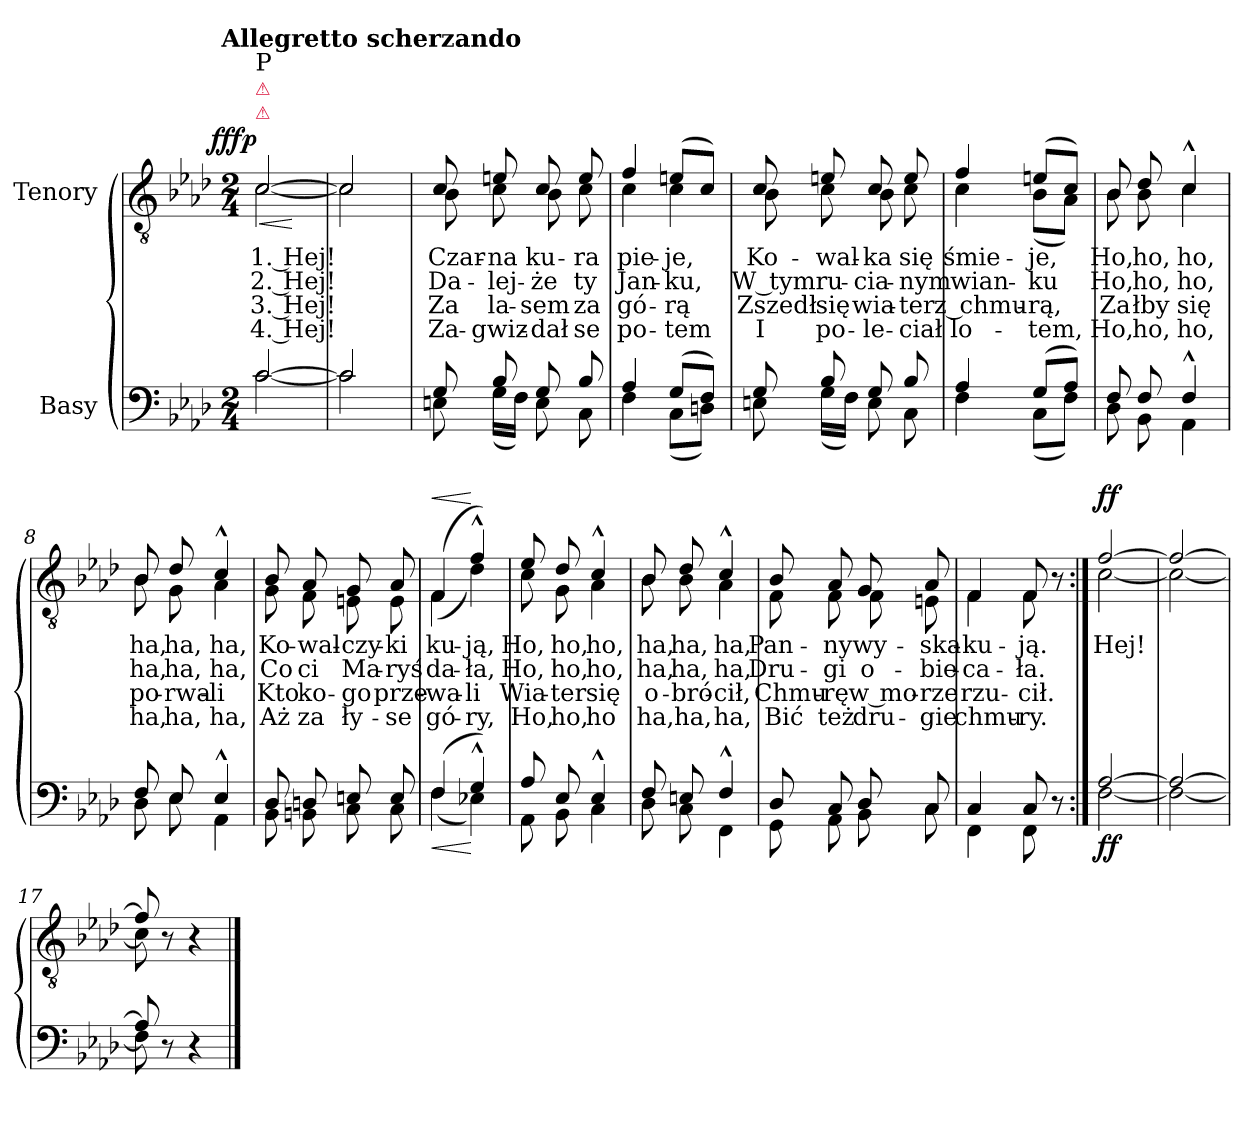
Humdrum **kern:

**kern	**dynam	**kern	**text	**text	**text	**text	**dynam
*part2	*part2	*part1	*part1	*part1	*part1	*part1	*part1
*staff2	*staff2	*staff1	*staff1	*staff1	*staff1	*staff1	*staff1
*I"Basy	*	*I"Tenory	*	*	*	*	*
*clefF4	*	*clefGv2	*	*	*	*	*
*k[b-e-a-d-]	*	*k[b-e-a-d-]	*	*	*	*	*
!!LO:TX:omd:t=Allegretto scherzando
*M2/4	*	*M2/4	*	*	*	*	*
*MM108	*	*MM108	*	*	*	*	*
=1	=1	=1	=1	=1	=1	=1	=1
*^	*	*^	*	*	*	*	*
!	!	!	!LO:TX:a:color=crimson:t=⚠	!	!	!	!	!	!
!	!	!	!LO:TX:a:color=crimson:t=⚠	!	!	!	!	!	!
!	!	!	!LO:TX:a:t=P	!	!	!	!	!	!
!	!	!	!	!	!	!	!	!	!LO:HP:b
!	!	!	!	!	!	!	!	!	!LO:HP:n=1:b
!	!	!	!	!	!	!	!	!	!LO:DY:n=1:b:rj
!	!	!	!	!	!	!	!	!	!LO:DY:n=2:b:rj
!	!	!	!	!	!	!	!	!	!LO:DY:n=3:b:rj
!	!	!	!	!	!	!	!	!	!LO:DY:n=4:b:rj
[2c/	[2c\	.	[2c/	[2c\	1. Hej!	2. Hej!	3. Hej!	4. Hej!	> < f f f p
*v	*v	*	*	*	*	*	*	*	*
*	*	*v	*v	*	*	*	*	*
.	.	.	.	.	.	.	] [
=2	=2	=2	=2	=2	=2	=2	=2
*^	*	*^	*	*	*	*	*
2c/]	2c\]	.	2c/]	2c\]	.	.	.	.	.
=3	=3	=3	=3	=3	=3	=3	=3	=3	=3
!	!	!	!	!	!	!	!	!	!LO:DY:b:rj
!	!	!	!	!	!	!	!	!	!LO:DY:n=1:b:rj
8G/	8En\	.	8c/	8B-\	Czar-	Da-	Za	Za-	p f
8B-/	(>16G\LL	.	8en/	8c\	-na	-lej-	la-	-gwiz-	.
.	16F\JJ)	.	.	.	.	.	.	.	.
8G/	8E\	.	8c/	8B-\	ku-	-że	-sem	-dał	.
8B-/	8C\	.	8e/	8c\	-ra	ty	za	se	.
=4	=4	=4	=4	=4	=4	=4	=4	=4	=4
4A-/	4F\	.	4f/	4c\	pie-	Jan-	gó-	po-	.
(>8G/L	(<8C\L	.	(<8en/L	4c\	-je,	-ku,	-rą	-tem	.
8F/J)	8Dn\J)	.	8c/J)	.	.	.	.	.	.
=5	=5	=5	=5	=5	=5	=5	=5	=5	=5
8G/	8En\	.	8c/	8B-\	Ko-	W tym	Zszedł	I	.
8B-/	(>16G\LL	.	8en/	8c\	-wal-	ru-	się	po-	.
.	16F\JJ)	.	.	.	.	.	.	.	.
8G/	8E\	.	8c/	8B-\	-ka	-cia-	wia-	-le-	.
8B-/	8C\	.	8e/	8c\	się	-nym	-ter	-ciał	.
=6	=6	=6	=6	=6	=6	=6	=6	=6	=6
4A-/	4F\	.	4f/	4c\	śmie-	wian-	z chmu-	lo-	.
(>8G/L	(<8C\L	.	(>8en/L	(<8B-\L	-je,	-ku	-rą,	-tem,	.
8A-/J)	8F\J)	.	8c/J)	8A-\J)	.	.	.	.	.
=7	=7	=7	=7	=7	=7	=7	=7	=7	=7
8F/	8D-\	.	8B-/	8B-\	Ho,	Ho,	Za	Ho,	.
8F/	8BB-\	.	8d-/	8B-\	ho,	ho,	łby	ho,	.
4F^^>/	4AA-\	.	4c^^>/	4c\	ho,	ho,	się	ho,	.
=8	=8	=8	=8	=8	=8	=8	=8	=8	=8
8F/	8D-\	.	8B-/	8B-\	ha,	ha,	po-	ha,	.
8E-/	8E-\	.	8d-/	8G\	ha,	ha,	-rwa-	ha,	.
4E-^^>/	4AA-\	.	4c^^>/	4A-\	ha,	ha,	-li	ha,	.
=9	=9	=9	=9	=9	=9	=9	=9	=9	=9
8D-/	8BB-\	.	8B-/	8G\	Ko-	Co	Kto	Aż	.
8Dn/	8BBn\	.	8A-/	8F\	-wal-	ci	ko-	za	.
8En/	8C\	.	8G/	8En\	-czy-	Ma-	-go	ły-	.
8E/	8C\	.	8A-/	8E\	-ki	-ryś	prze-	-se	.
=10	=10	=10	=10	=10	=10	=10	=10	=10	=10
!	!	!LO:HP:b	!	!	!	!	!	!	!LO:HP:a
(>4F/	(<4F\	<	(>4F/	(<4F\	ku-	da-	-wa-	gó-	<
4G^^>/)	4E-X\)	[	4f^^>/)	4d-\)	-ją,	-ła,	-li	-ry,	[
=11	=11	=11	=11	=11	=11	=11	=11	=11	=11
8A-/	8AA-\	.	8e-/	8c\	Ho,	Ho,	Wia-	Ho,	.
8E-/	8BB-\	.	8d-/	8G\	ho,	ho,	-ter	ho,	.
4E-^^>/	4C\	.	4c^^>/	4A-\	ho,	ho,	się	ho	.
=12	=12	=12	=12	=12	=12	=12	=12	=12	=12
8F/	8D-\	.	8B-/	8B-\	ha,	ha,	o-	ha,	.
8En/	8C\	.	8d-/	8B-\	ha,	ha,	-bró-	ha,	.
4F^^>/	4FF\	.	4c^^>/	4A-\	ha,	ha,	-cił,	ha,	.
=13	=13	=13	=13	=13	=13	=13	=13	=13	=13
8D-/	8GG\	.	8B-/	8F\	Pan-	Dru-	Chmu-	Bić	.
8C/	8AA-\	.	8A-/	8F\	-ny	-gi	-rę	też	.
8D-/	8BB-\	.	8G/	8F\	wy-	o-	w mo-	dru-	.
8C/	8C\	.	8A-/	8En\	-ska-	-bie-	-rze	-gie	.
=14	=14	=14	=14	=14	=14	=14	=14	=14	=14
4C/	4FF\	.	4F/	4F\	-ku-	-ca-	rzu-	chmu-	.
8C/	8FF\	.	8F/	8F\	-ją.	-ła.	-cił.	-ry.	.
8r	8ryy	.	8r	8ryy	.	.	.	.	.
=15:|!	=15:|!	=15:|!	=15:|!	=15:|!	=15:|!	=15:|!	=15:|!	=15:|!	=15:|!
!	!	!	!	!	!	!	!	!	!LO:DY:a
[>2A-/	[<2F\	ff	[>2f/	[<2c\	Hej!	.	.	.	ff
=16	=16	=16	=16	=16	=16	=16	=16	=16	=16
2A-/_	2F\_	.	2f/_	2c\_	.	.	.	.	.
=17	=17	=17	=17	=17	=17	=17	=17	=17	=17
8A-/]	8F\]	.	8f/]	8c\]	.	.	.	.	.
8r	8ryy	.	8r	8ryy	.	.	.	.	.
4r	4ryy	.	4r	4ryy	.	.	.	.	.
*v	*v	*	*	*	*	*	*	*	*
*	*	*v	*v	*	*	*	*	*
==	==	==	==	==	==	==	==
*-	*-	*-	*-	*-	*-	*-	*-
